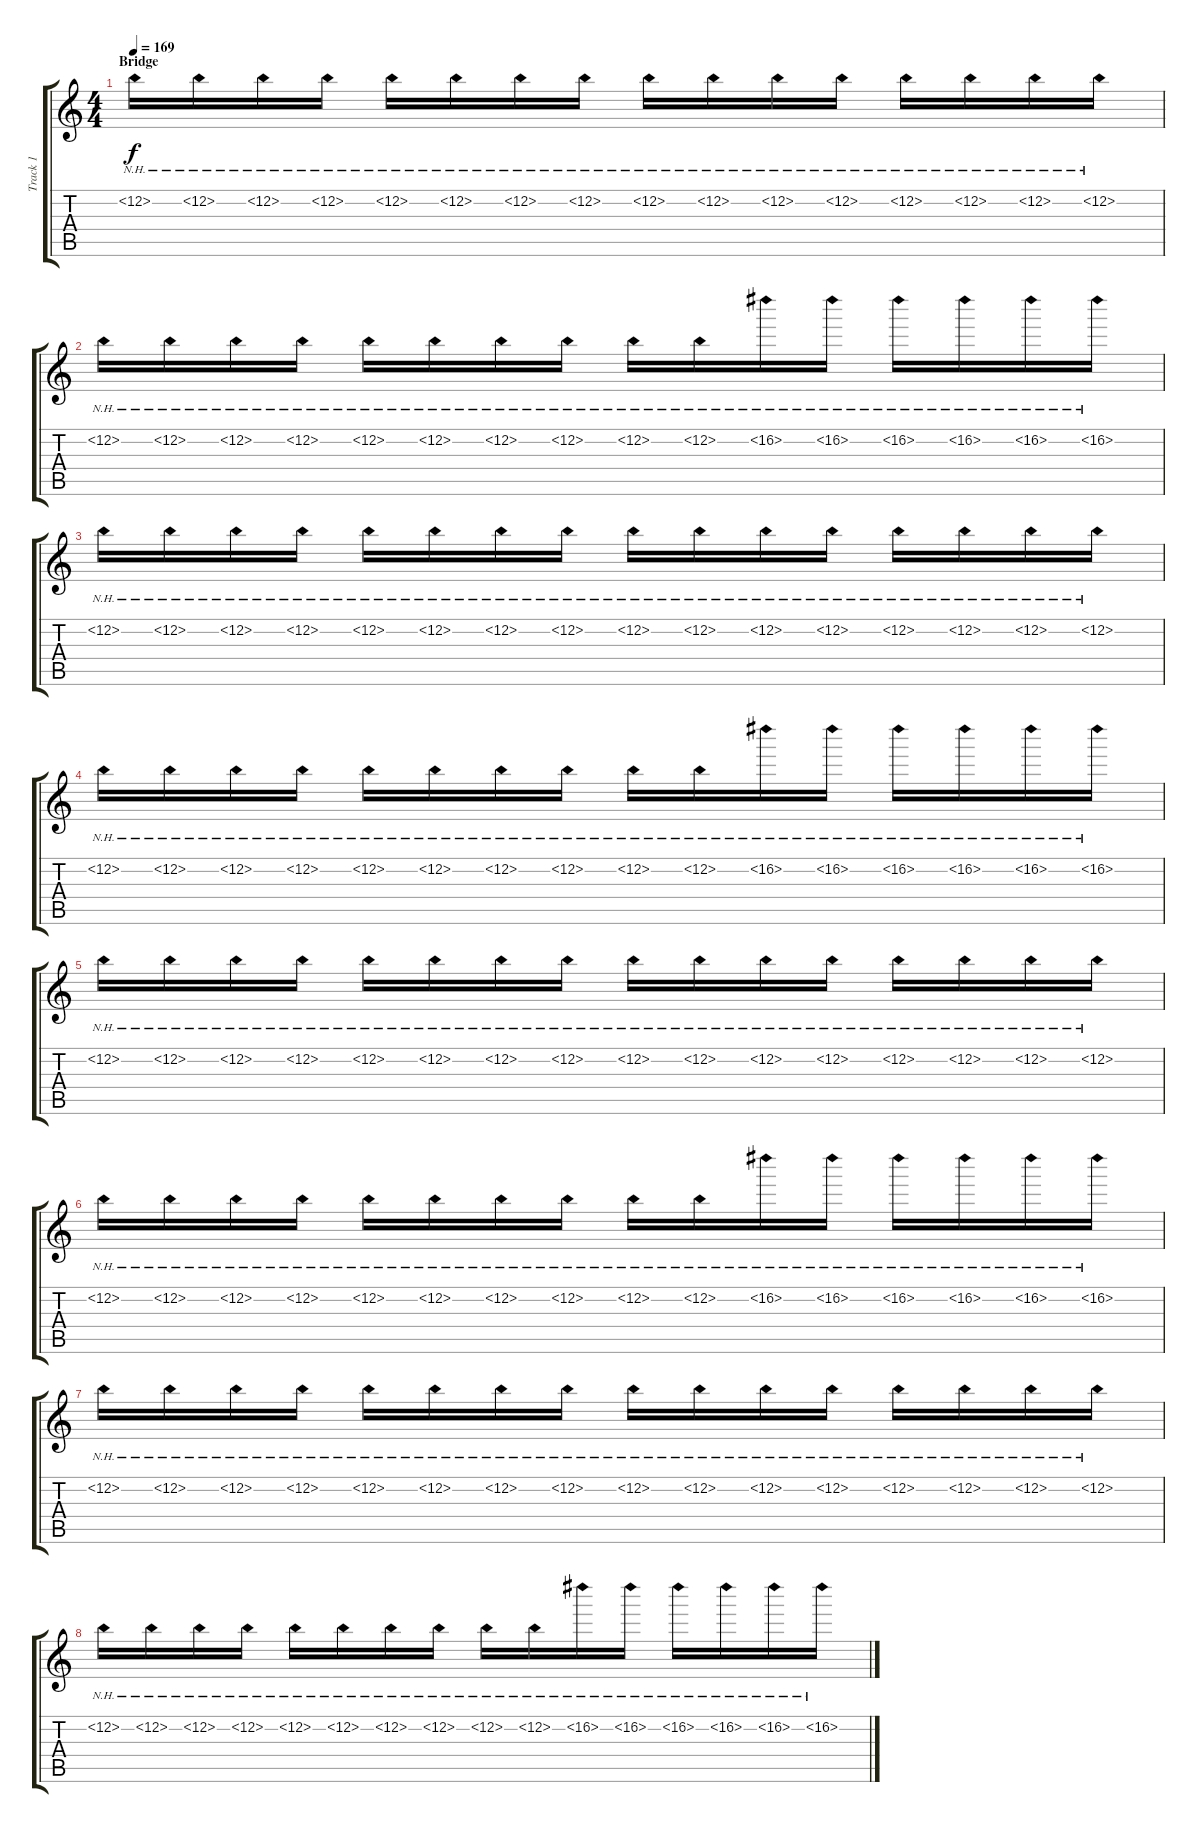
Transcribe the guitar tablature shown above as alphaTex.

\track ("Track 1" "Track 1") {instrument overdrivenguitar}
\staff {score tabs}
\tuning (E4 B3 G3 D3 A2 E2) {hide}
\ts (4 4)
\section ("" "Bridge")
\tempo 169
\clef g2
\ks c
12.2{nh}.16{dy f} 12.2{nh}.16 12.2{nh}.16 12.2{nh}.16 12.2{nh}.16 12.2{nh}.16 12.2{nh}.16 12.2{nh}.16 12.2{nh}.16 12.2{nh}.16 12.2{nh}.16 12.2{nh}.16 12.2{nh}.16 12.2{nh}.16 12.2{nh}.16 12.2{nh}.16 |
12.2{nh}.16 12.2{nh}.16 12.2{nh}.16 12.2{nh}.16 12.2{nh}.16 12.2{nh}.16 12.2{nh}.16 12.2{nh}.16 12.2{nh}.16 12.2{nh}.16 16.2{nh}.16 16.2{nh}.16 16.2{nh}.16 16.2{nh}.16 16.2{nh}.16 16.2{nh}.16 |
12.2{nh}.16 12.2{nh}.16 12.2{nh}.16 12.2{nh}.16 12.2{nh}.16 12.2{nh}.16 12.2{nh}.16 12.2{nh}.16 12.2{nh}.16 12.2{nh}.16 12.2{nh}.16 12.2{nh}.16 12.2{nh}.16 12.2{nh}.16 12.2{nh}.16 12.2{nh}.16 |
12.2{nh}.16 12.2{nh}.16 12.2{nh}.16 12.2{nh}.16 12.2{nh}.16 12.2{nh}.16 12.2{nh}.16 12.2{nh}.16 12.2{nh}.16 12.2{nh}.16 16.2{nh}.16 16.2{nh}.16 16.2{nh}.16 16.2{nh}.16 16.2{nh}.16 16.2{nh}.16 |
12.2{nh}.16 12.2{nh}.16 12.2{nh}.16 12.2{nh}.16 12.2{nh}.16 12.2{nh}.16 12.2{nh}.16 12.2{nh}.16 12.2{nh}.16 12.2{nh}.16 12.2{nh}.16 12.2{nh}.16 12.2{nh}.16 12.2{nh}.16 12.2{nh}.16 12.2{nh}.16 |
12.2{nh}.16 12.2{nh}.16 12.2{nh}.16 12.2{nh}.16 12.2{nh}.16 12.2{nh}.16 12.2{nh}.16 12.2{nh}.16 12.2{nh}.16 12.2{nh}.16 16.2{nh}.16 16.2{nh}.16 16.2{nh}.16 16.2{nh}.16 16.2{nh}.16 16.2{nh}.16 |
12.2{nh}.16 12.2{nh}.16 12.2{nh}.16 12.2{nh}.16 12.2{nh}.16 12.2{nh}.16 12.2{nh}.16 12.2{nh}.16 12.2{nh}.16 12.2{nh}.16 12.2{nh}.16 12.2{nh}.16 12.2{nh}.16 12.2{nh}.16 12.2{nh}.16 12.2{nh}.16 |
12.2{nh}.16 12.2{nh}.16 12.2{nh}.16 12.2{nh}.16 12.2{nh}.16 12.2{nh}.16 12.2{nh}.16 12.2{nh}.16 12.2{nh}.16 12.2{nh}.16 16.2{nh}.16 16.2{nh}.16 16.2{nh}.16 16.2{nh}.16 16.2{nh}.16 16.2{nh}.16
